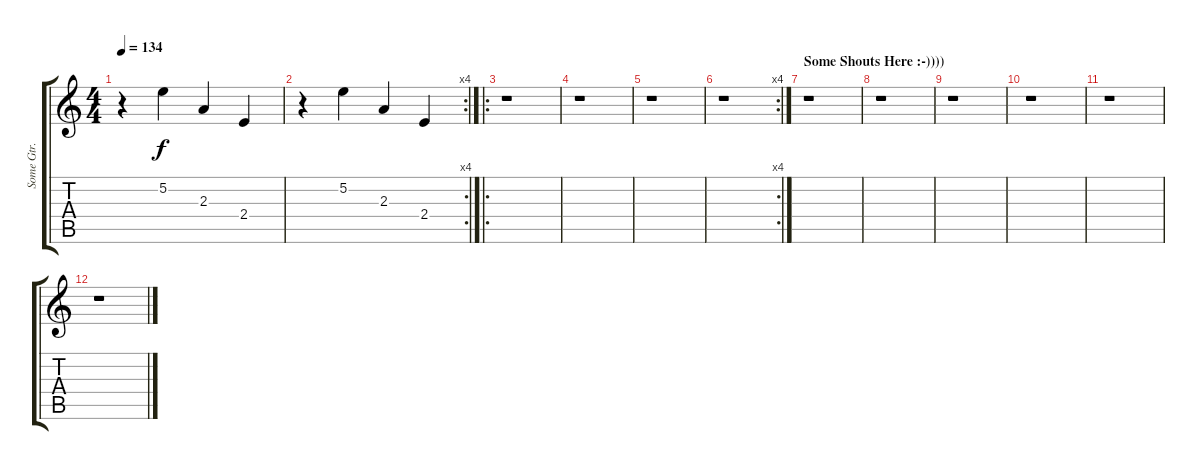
\track ("Some Gtr. Fills" "Some Gtr. ") {instrument overdrivenguitar}
\staff {score tabs}
\tuning (E4 B3 G3 D3 A2 E2) {hide}
\ts (4 4)
\tempo 134
\clef g2
\ks c
r.4{dy f} 5.2.4 2.3.4 2.4.4 |
\rc 4
r.4 5.2.4 2.3.4 2.4.4 |
\ro
r.1 |
r.1 |
r.1 |
\rc 4
r.1 |
\section ("" "Some Shouts Here :-))))")
r.1 |
r.1 |
r.1 |
r.1 |
r.1 |
r.1
